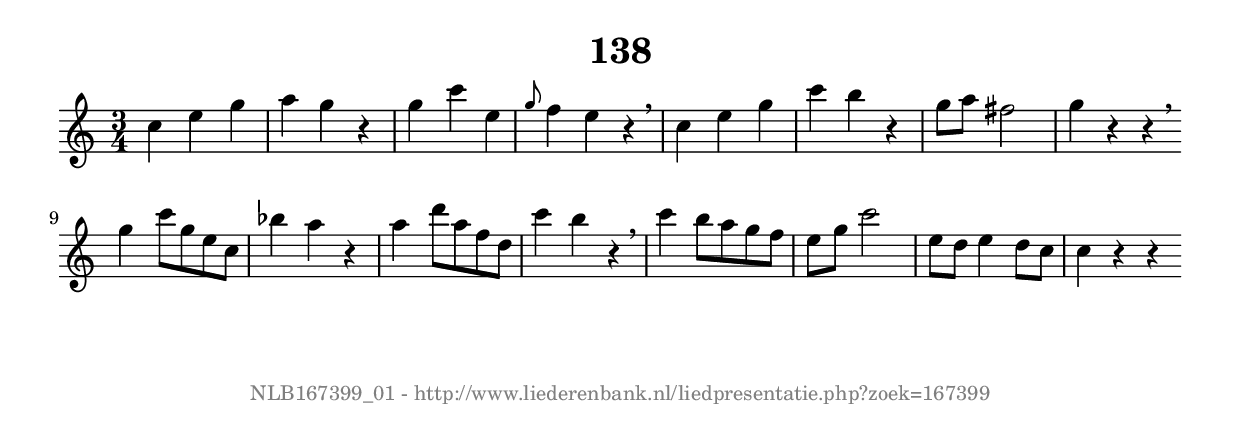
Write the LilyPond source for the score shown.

%
% produced by wce2krn 1.64 (7 June 2014)
%
\version"2.16"
#(append! paper-alist '(("long" . (cons (* 210 mm) (* 2000 mm)))))
#(set-default-paper-size "long")
sb = {\breathe}
mBreak = {\breathe }
bBreak = {\breathe }
x = {\once\override NoteHead #'style = #'cross }
gl=\glissando
itime={\override Staff.TimeSignature #'stencil = ##f }
ficta = {\once\set suggestAccidentals = ##t}
fine = {\once\override Score.RehearsalMark #'self-alignment-X = #1 \mark \markup {\italic{Fine}}}
dc = {\once\override Score.RehearsalMark #'self-alignment-X = #1 \mark \markup {\italic{D.C.}}}
dcf = {\once\override Score.RehearsalMark #'self-alignment-X = #1 \mark \markup {\italic{D.C. al Fine}}}
dcc = {\once\override Score.RehearsalMark #'self-alignment-X = #1 \mark \markup {\italic{D.C. al Coda}}}
ds = {\once\override Score.RehearsalMark #'self-alignment-X = #1 \mark \markup {\italic{D.S.}}}
dsf = {\once\override Score.RehearsalMark #'self-alignment-X = #1 \mark \markup {\italic{D.S. al Fine}}}
dsc = {\once\override Score.RehearsalMark #'self-alignment-X = #1 \mark \markup {\italic{D.S. al Coda}}}
pv = {\set Score.repeatCommands = #'((volta "1"))}
sv = {\set Score.repeatCommands = #'((volta "2"))}
tv = {\set Score.repeatCommands = #'((volta "3"))}
qv = {\set Score.repeatCommands = #'((volta "4"))}
xv = {\set Score.repeatCommands = #'((volta #f))}
\header{ tagline = ""
title = "138"
}
\score {{
\key c \major
\relative g'
{
\set melismaBusyProperties = #'()
\time 3/4
\tempo 4=120
\override Score.MetronomeMark #'transparent = ##t
\override Score.RehearsalMark #'break-visibility = #(vector #t #t #f)
c4 e g a g r g c e, \grace {g8} f4 e r \sb c e g c b r g8 a fis2 g4 r r \bar ":|:" \bBreak
g4 c8 g e c bes'4 a r a d8 a f d c'4 b r \sb c b8 a g f e g c2 e,8 d e4 d8 c c4 r r \bar ":|"
 }}
 \midi { }
 \layout {
            indent = 0.0\cm
}
}
\markup { \vspace #0 } \markup { \with-color #grey \fill-line { \center-column { \smaller "NLB167399_01 - http://www.liederenbank.nl/liedpresentatie.php?zoek=167399" } } }
